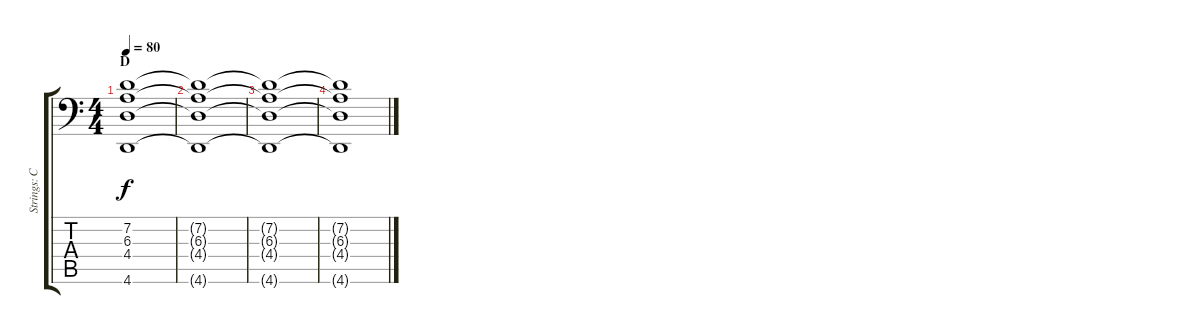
\track ("Strings: Corey Burton" "Strings: C") {instrument stringensemble1}
\staff {score tabs}
\tuning (C4 G3 Eb3 Bb2 F2 Bb1) {hide}
\ts (4 4)
\section ("" "D")
\tempo 80
\clef f4
\ks c
(7.2 6.3 4.4 4.6).1{dy f} |
(7.2{t} 6.3{t} 4.4{t} 4.6{t}).1 |
(7.2{t} 6.3{t} 4.4{t} 4.6{t}).1 |
(7.2{t} 6.3{t} 4.4{t} 4.6{t}).1
